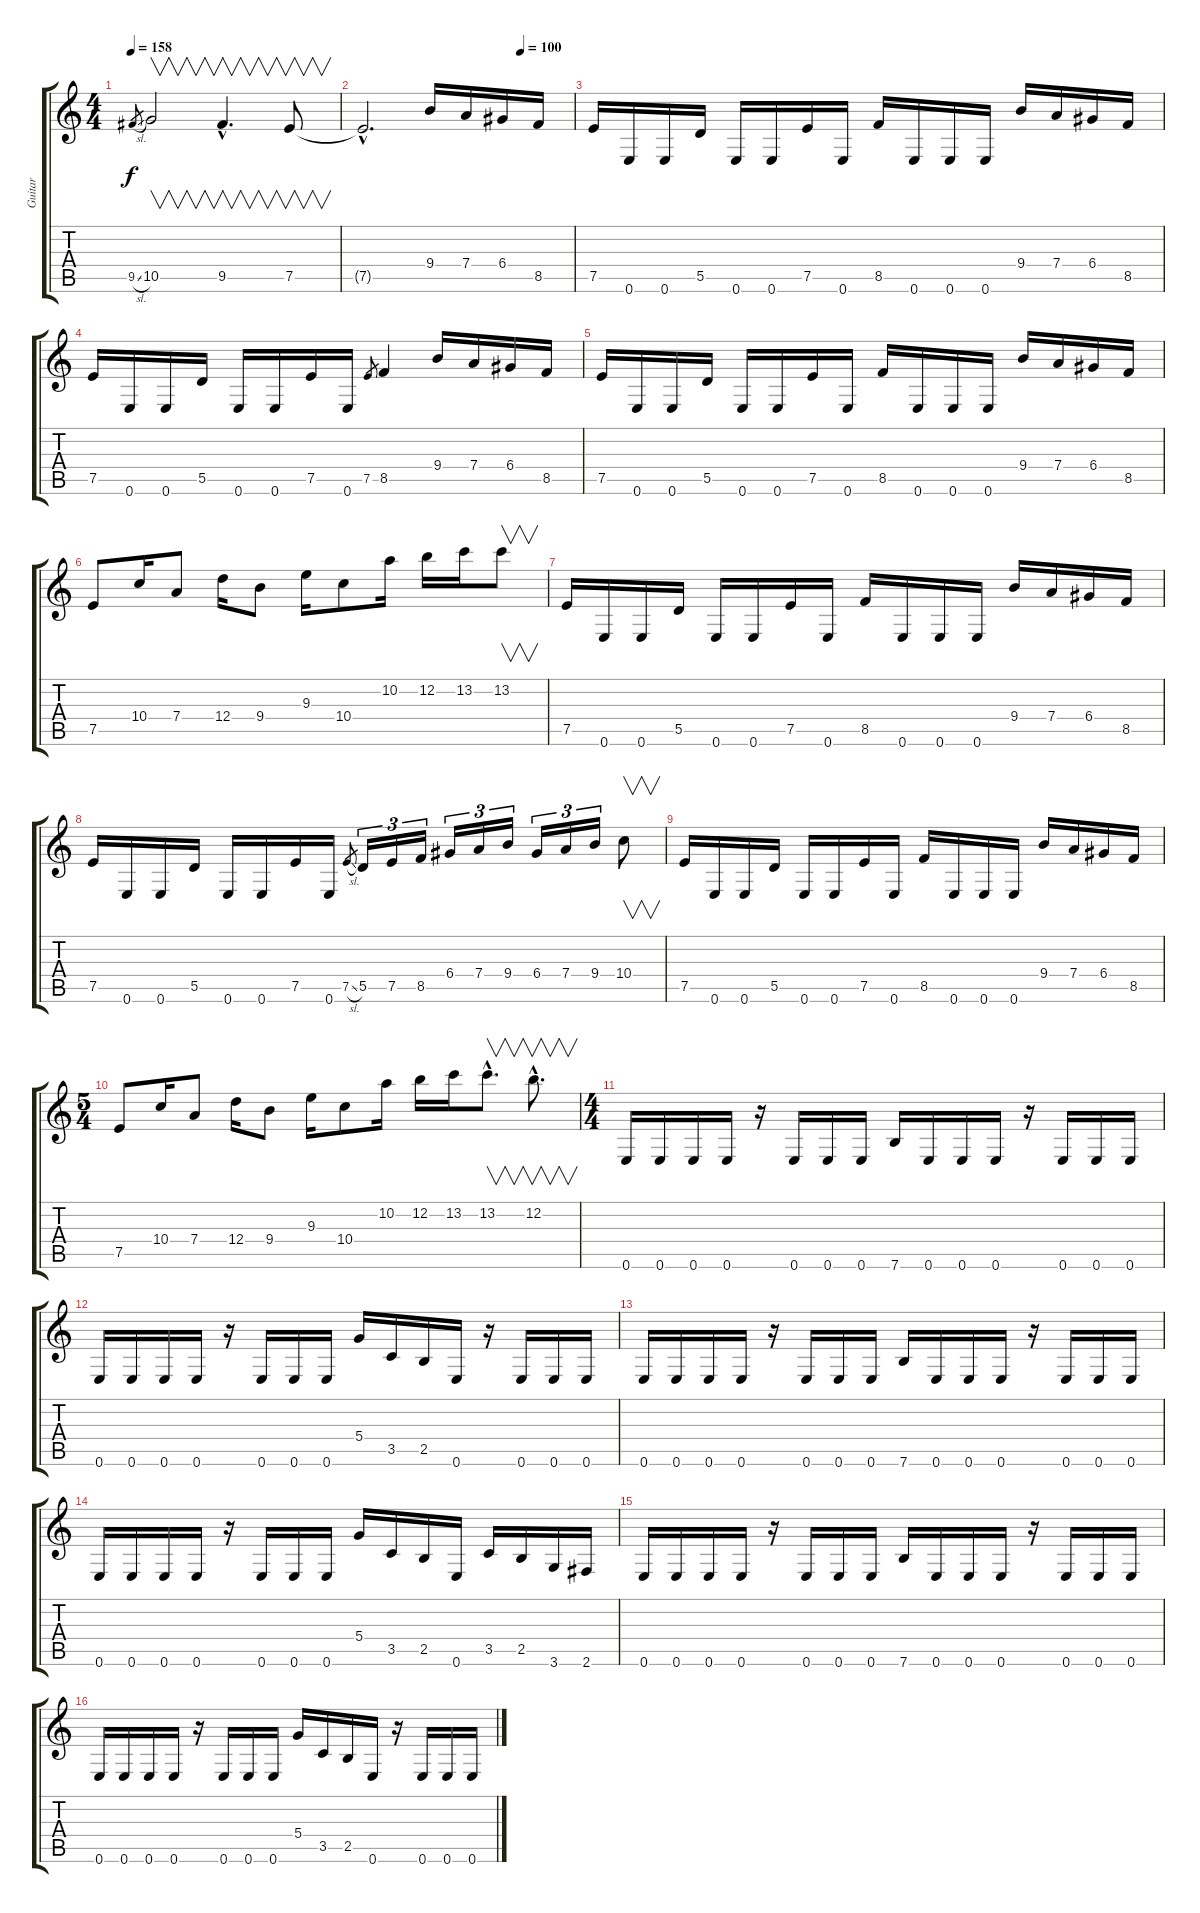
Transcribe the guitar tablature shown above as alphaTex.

\track ("Guitar" "Guitar") {instrument distortionguitar}
\staff {score tabs}
\tuning (E4 B3 G3 D3 A2 E2) {hide}
\ts (4 4)
\tempo 158
\clef g2
\ks c
9.5{sl}.8{gr dy f} 10.5.2{v} 9.5{hac}.4{v d} 7.5.8{v} |
\tempo (100 0.75)
7.5{hac t}.2{d} 9.4.16 7.4.16 6.4.16 8.5.16 |
7.5.16 0.6.16 0.6.16 5.5.16 0.6.16 0.6.16 7.5.16 0.6.16 8.5.16 0.6.16 0.6.16 0.6.16 9.4.16 7.4.16 6.4.16 8.5.16 |
7.5.16 0.6.16 0.6.16 5.5.16 0.6.16 0.6.16 7.5.16 0.6.16 7.5.8{gr} 8.5.4 9.4.16 7.4.16 6.4.16 8.5.16 |
7.5.16 0.6.16 0.6.16 5.5.16 0.6.16 0.6.16 7.5.16 0.6.16 8.5.16 0.6.16 0.6.16 0.6.16 9.4.16 7.4.16 6.4.16 8.5.16 |
7.5.8 10.4.16 7.4.8 12.4.16 9.4.8 9.3.16 10.4.8 10.2.16 12.2.16 13.2.16 13.2.8{v} |
7.5.16 0.6.16 0.6.16 5.5.16 0.6.16 0.6.16 7.5.16 0.6.16 8.5.16 0.6.16 0.6.16 0.6.16 9.4.16 7.4.16 6.4.16 8.5.16 |
7.5.16 0.6.16 0.6.16 5.5.16 0.6.16 0.6.16 7.5.16 0.6.16 7.5{sl}.8{gr} 5.5.16{tu (3 2)} 7.5.16{tu (3 2)} 8.5.16{tu (3 2)} 6.4.16{tu (3 2)} 7.4.16{tu (3 2)} 9.4.16{tu (3 2)} 6.4.16{tu (3 2)} 7.4.16{tu (3 2)} 9.4.16{tu (3 2)} 10.4.8{v} |
7.5.16 0.6.16 0.6.16 5.5.16 0.6.16 0.6.16 7.5.16 0.6.16 8.5.16 0.6.16 0.6.16 0.6.16 9.4.16 7.4.16 6.4.16 8.5.16 |
\ts (5 4)
7.5.8 10.4.16 7.4.8 12.4.16 9.4.8 9.3.16 10.4.8 10.2.16 12.2.16 13.2.16 13.2{hac}.8{v d} 12.2{hac}.8{v d} |
\ts (4 4)
0.6.16 0.6.16 0.6.16 0.6.16 r.16 0.6.16 0.6.16 0.6.16 7.6.16 0.6.16 0.6.16 0.6.16 r.16 0.6.16 0.6.16 0.6.16 |
0.6.16 0.6.16 0.6.16 0.6.16 r.16 0.6.16 0.6.16 0.6.16 5.4.16 3.5.16 2.5.16 0.6.16 r.16 0.6.16 0.6.16 0.6.16 |
0.6.16 0.6.16 0.6.16 0.6.16 r.16 0.6.16 0.6.16 0.6.16 7.6.16 0.6.16 0.6.16 0.6.16 r.16 0.6.16 0.6.16 0.6.16 |
0.6.16 0.6.16 0.6.16 0.6.16 r.16 0.6.16 0.6.16 0.6.16 5.4.16 3.5.16 2.5.16 0.6.16 3.5.16 2.5.16 3.6.16 2.6.16 |
0.6.16 0.6.16 0.6.16 0.6.16 r.16 0.6.16 0.6.16 0.6.16 7.6.16 0.6.16 0.6.16 0.6.16 r.16 0.6.16 0.6.16 0.6.16 |
0.6.16 0.6.16 0.6.16 0.6.16 r.16 0.6.16 0.6.16 0.6.16 5.4.16 3.5.16 2.5.16 0.6.16 r.16 0.6.16 0.6.16 0.6.16
